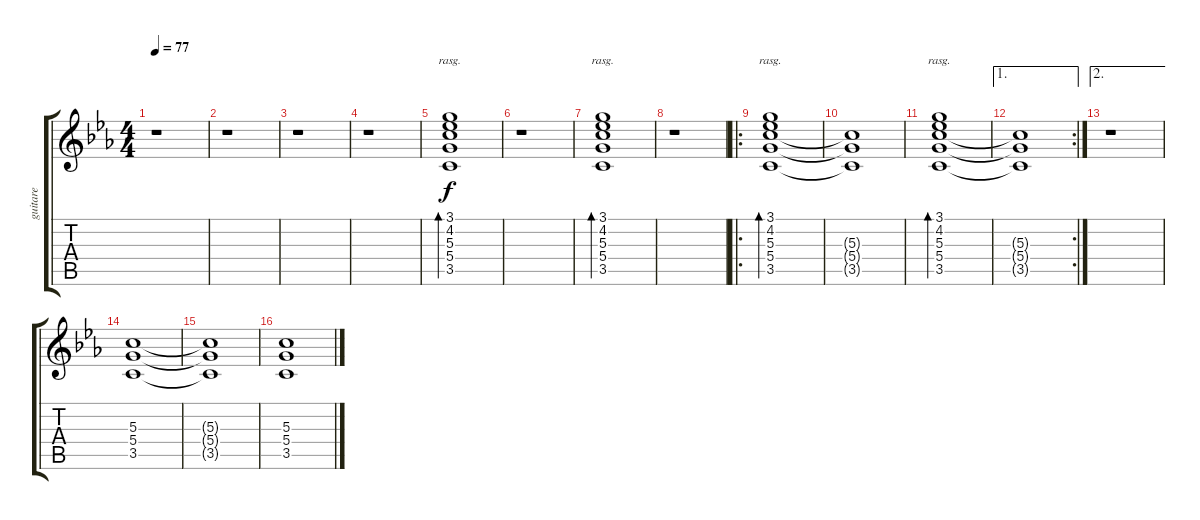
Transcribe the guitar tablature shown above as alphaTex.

\track ("guitare" "guitare") {instrument distortionguitar}
\staff {score tabs}
\tuning (E4 B3 G3 D3 A2 E2) {hide}
\ts (4 4)
\tempo 77
\clef g2
\ks cminor
r.1{dy f instrument distortionguitar} |
r.1 |
r.1 |
r.1 |
(3.1 4.2 5.3 5.4 3.5).1{bd 240 rasg ii instrument electricguitarclean} |
r.1 |
(3.1 4.2 5.3 5.4 3.5).1{bd 240 rasg ii instrument electricguitarclean} |
r.1 |
\ro
(3.1 4.2 5.3 5.4 3.5).1{bd 240 rasg ii instrument electricguitarclean} |
(5.3{t} 5.4{t} 3.5{t}).1 |
(3.1 4.2 5.3 5.4 3.5).1{bd 240 rasg ii} |
\ae 1
\rc 2
(5.3{t} 5.4{t} 3.5{t}).1 |
\ae 2
r.1 |
(5.3 5.4 3.5).1 |
(5.3{t} 5.4{t} 3.5{t}).1 |
(5.3 5.4 3.5).1
